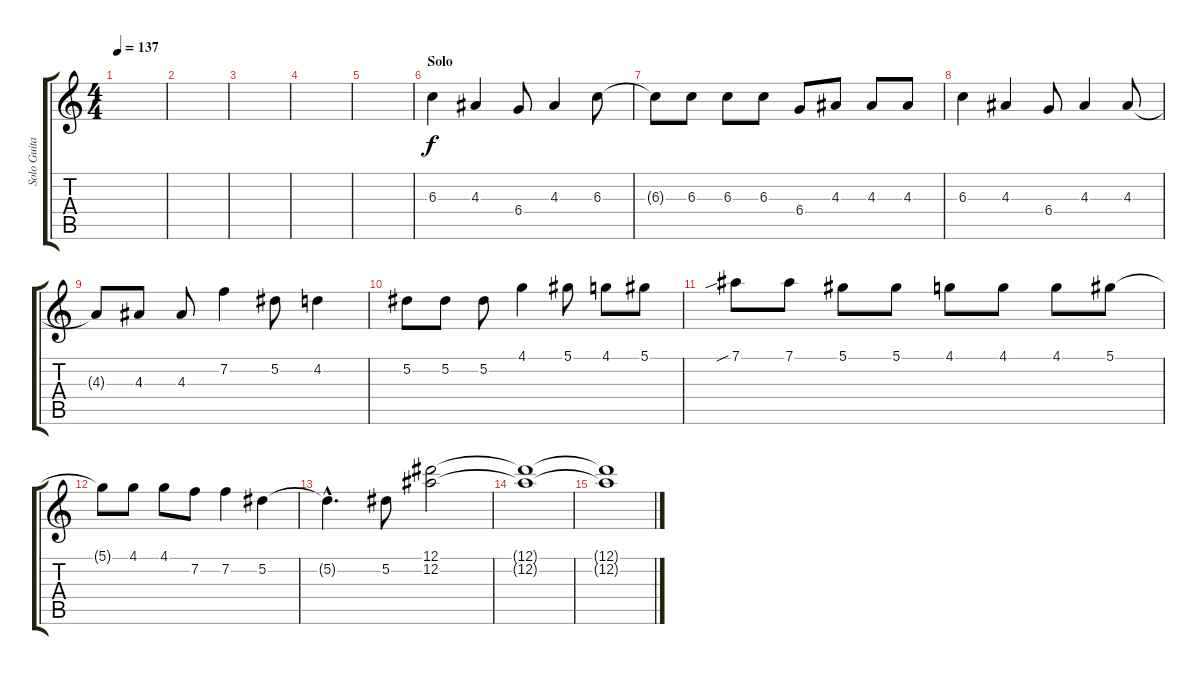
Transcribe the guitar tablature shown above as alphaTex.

\track ("Solo Guitar (BJA)" "Solo Guita") {instrument distortionguitar}
\staff {score tabs}
\tuning (Eb4 Bb3 Gb3 Db3 Ab2 Eb2) {hide}
\ts (4 4)
\tempo 137
\clef g2
\ks c
|
|
|
|
|
\section ("" "Solo")
6.3.4 4.3.4 6.4.8 4.3.4 6.3.8 |
6.3{t}.8 6.3.8 6.3.8 6.3.8 6.4.8 4.3.8 4.3.8 4.3.8 |
6.3.4 4.3.4 6.4.8 4.3.4 4.3.8 |
4.3{t}.8 4.3.8 4.3.8 7.2.4 5.2.8 4.2.4 |
5.2.8 5.2.8 5.2.8 4.1.4 5.1.8 4.1.8 5.1.8 |
7.1{sib}.8 7.1.8 5.1.8 5.1.8 4.1.8 4.1.8 4.1.8 5.1.8 |
5.1{t}.8 4.1.8 4.1.8 7.2.8 7.2.4 5.2.4 |
5.2{hac t}.4{d} 5.2.8 (12.1 12.2).2 |
(12.1{t} 12.2{t}).1 |
(12.1{t} 12.2{t}).1
